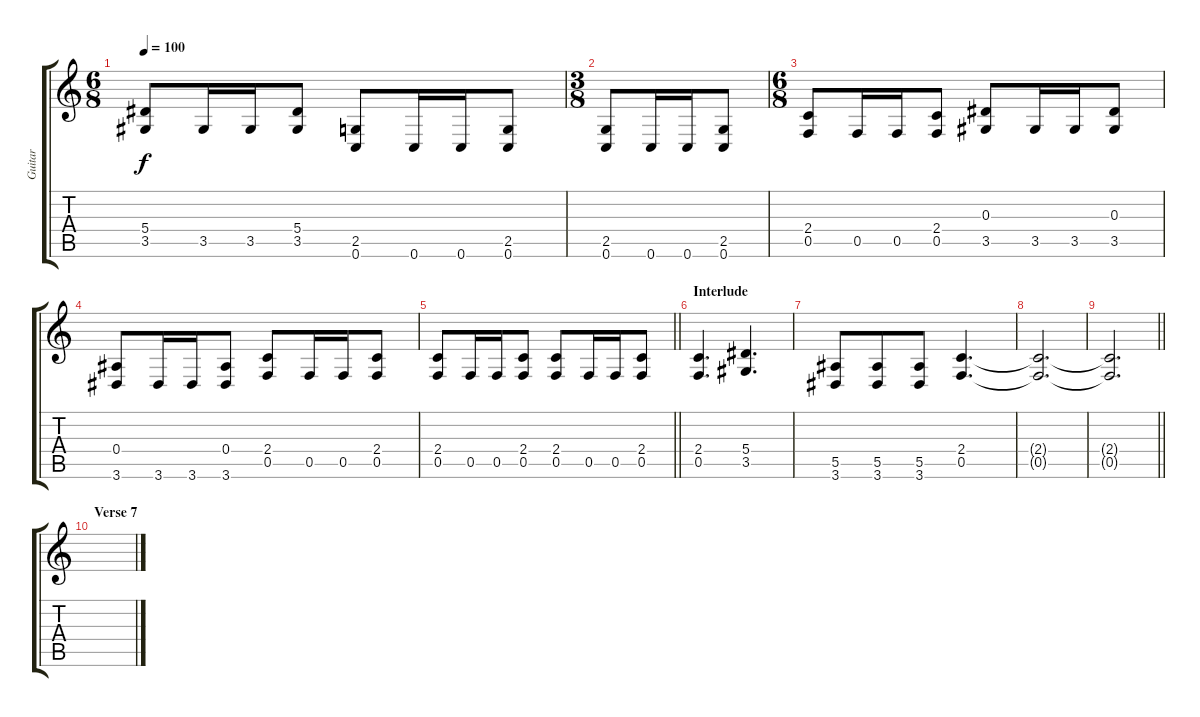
\track ("Guitar" "Guitar") {instrument distortionguitar}
\staff {score tabs}
\tuning (C4 G3 Eb3 Bb2 F2 C2) {hide}
\ts (6 8)
\tempo 100
\clef g2
\ks c
(5.4 3.5).8{dy f} 3.5.16 3.5.16 (5.4 3.5).8 (2.5 0.6).8 0.6.16 0.6.16 (2.5 0.6).8 |
\ts (3 8)
(2.5 0.6).8 0.6.16 0.6.16 (2.5 0.6).8 |
\ts (6 8)
(2.4 0.5).8 0.5.16 0.5.16 (2.4 0.5).8 (0.3 3.5).8 3.5.16 3.5.16 (0.3 3.5).8 |
(0.4 3.6).8 3.6.16 3.6.16 (0.4 3.6).8 (2.4 0.5).8 0.5.16 0.5.16 (2.4 0.5).8 |
\barLineRight lightlight
(2.4 0.5).8 0.5.16 0.5.16 (2.4 0.5).8 (2.4 0.5).8 0.5.16 0.5.16 (2.4 0.5).8 |
\section ("" "Interlude")
(2.4 0.5).4{d} (5.4 3.5).4{d} |
(5.5 3.6).8 (5.5 3.6).8 (5.5 3.6).8 (2.4 0.5).4{d} |
(2.4{t} 0.5{t}).2{d} |
\barLineRight lightlight
(2.4{t} 0.5{t}).2{d} |
\section ("" "Verse 7")
